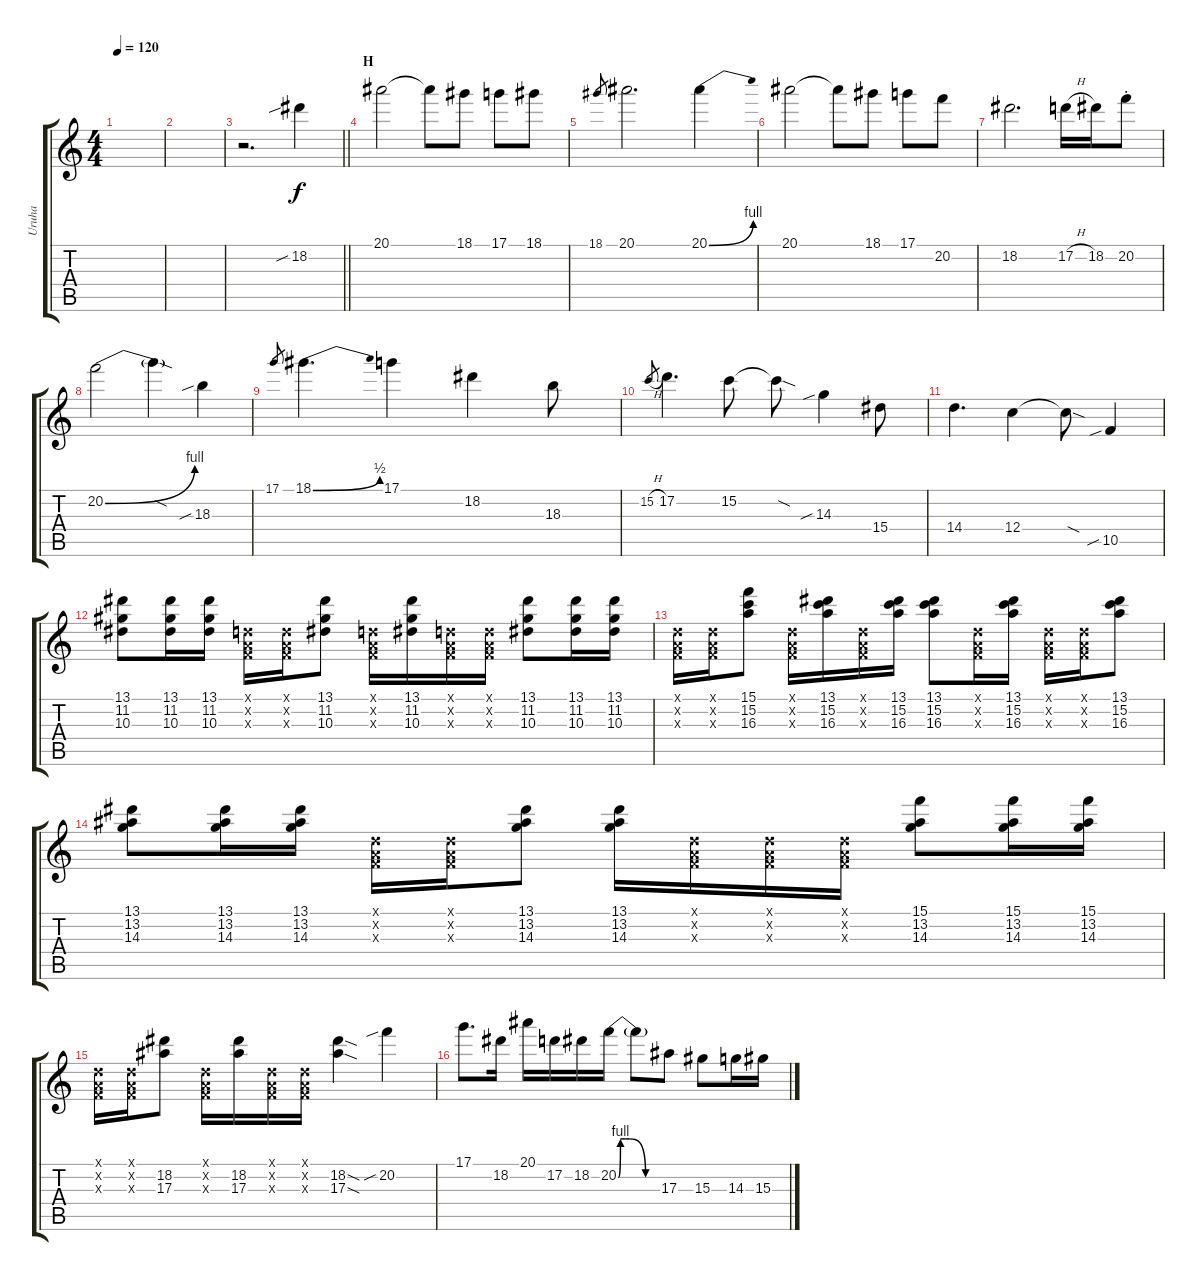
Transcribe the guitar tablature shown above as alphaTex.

\track ("Uruha" "Uruha") {instrument distortionguitar}
\staff {score tabs}
\tuning (D4 A3 F3 C3 G2 D2) {hide}
\ts (4 4)
\tempo 120
\clef g2
\ks c
|
|
\barLineRight lightlight
r.2{d} 18.2{sib}.4 |
\section ("" "H")
20.1.2 20.1{t}.8 18.1.8 17.1.8 18.1.8 |
18.1.8{gr} 20.1.2{d} 20.1{be (bend 0 0 60 4)}.4 |
20.1.2 20.1{t}.8 18.1.8 17.1.8 20.2.8 |
18.2.2{d} 17.2{h}.16 18.2.16 20.2{st}.8 |
20.2{be (bend 0 0 60 4)}.2 20.2{sod t}.4 18.3{sib}.4 |
17.1.8{gr} 18.1{be (bend 0 0 60 2)}.4{d} 17.1.4 18.2.4 18.3.8 |
15.2{h}.8{gr} 17.2.4{d} 15.2.8 15.2{sod t}.8 14.3{sib}.4 15.4.8 |
14.4.4{d} 12.4.4 12.4{sod t}.8 10.5{sib}.4 |
(13.1 11.2 10.3).8 (13.1 11.2 10.3).16 (13.1 11.2 10.3).16 (0.1{x} 0.2{x} 0.3{x}).16 (0.1{x} 0.2{x} 0.3{x}).16 (13.1 11.2 10.3).8 (0.1{x} 0.2{x} 0.3{x}).16 (13.1 11.2 10.3).16 (0.1{x} 0.2{x} 0.3{x}).16 (0.1{x} 0.2{x} 0.3{x}).16 (13.1 11.2 10.3).8 (13.1 11.2 10.3).16 (13.1 11.2 10.3).16 |
(0.1{x} 0.2{x} 0.3{x}).16 (0.1{x} 0.2{x} 0.3{x}).16 (15.1 15.2 16.3).8 (0.1{x} 0.2{x} 0.3{x}).16 (13.1 15.2 16.3).16 (0.1{x} 0.2{x} 0.3{x}).16 (13.1 15.2 16.3).16 (13.1 15.2 16.3).8 (0.1{x} 0.2{x} 0.3{x}).16 (13.1 15.2 16.3).16 (0.1{x} 0.2{x} 0.3{x}).16 (0.1{x} 0.2{x} 0.3{x}).16 (13.1 15.2 16.3).8 |
(13.1 13.2 14.3).8 (13.1 13.2 14.3).16 (13.1 13.2 14.3).16 (0.1{x} 0.2{x} 0.3{x}).16 (0.1{x} 0.2{x} 0.3{x}).16 (13.1 13.2 14.3).8 (13.1 13.2 14.3).16 (0.1{x} 0.2{x} 0.3{x}).16 (0.1{x} 0.2{x} 0.3{x}).16 (0.1{x} 0.2{x} 0.3{x}).16 (15.1 13.2 14.3).8 (15.1 13.2 14.3).16 (15.1 13.2 14.3).16 |
(0.1{x} 0.2{x} 0.3{x}).16 (0.1{x} 0.2{x} 0.3{x}).16 (18.2 17.3).8 (0.1{x} 0.2{x} 0.3{x}).16 (18.2 17.3).16 (0.1{x} 0.2{x} 0.3{x}).16 (0.1{x} 0.2{x} 0.3{x}).16 (18.2{sod} 17.3{sod}).4 20.2{sib}.4 |
17.1.8{d} 18.2.16 20.1.16 17.2.16 18.2.16 20.2{be (custom 0 0 3 4 10 4 15 4 38 0 60 0)}.16 20.2{t}.8 17.3.8 15.3.8 14.3.16 15.3.16
